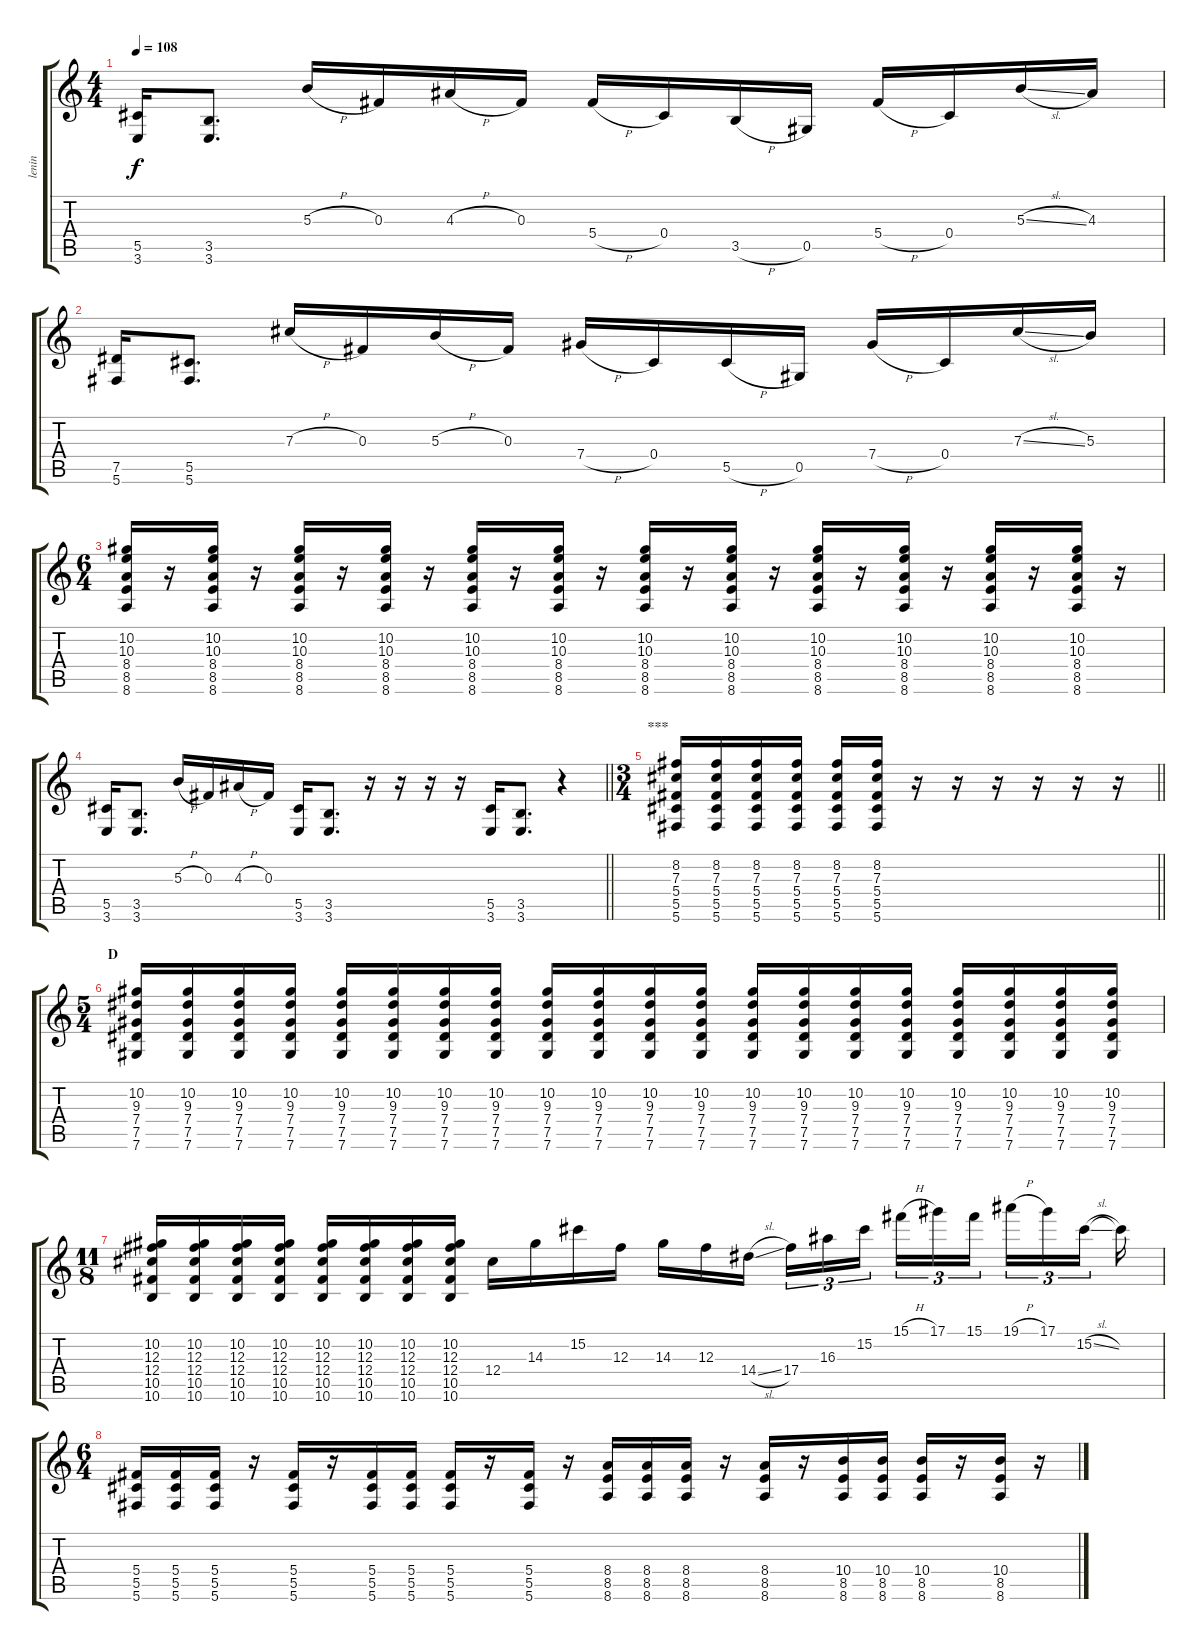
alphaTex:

\track ("lenin" "lenin") {instrument distortionguitar}
\staff {score tabs}
\tuning (Eb4 Bb3 Gb3 Db3 Ab2 Db2) {hide}
\ts (4 4)
\tempo 108
\clef g2
\ks c
(5.5 3.6).16{dy f} (3.5 3.6).8{d} 5.3{h}.16 0.3.16 4.3{h}.16 0.3.16 5.4{h}.16 0.4.16 3.5{h}.16 0.5.16 5.4{h}.16 0.4.16 5.3{sl}.16 4.3.16 |
(7.5 5.6).16 (5.5 5.6).8{d} 7.3{h}.16 0.3.16 5.3{h}.16 0.3.16 7.4{h}.16 0.4.16 5.5{h}.16 0.5.16 7.4{h}.16 0.4.16 7.3{sl}.16 5.3.16 |
\ts (6 4)
(10.2 10.3 8.4 8.5 8.6).16 r.16 (10.2 10.3 8.4 8.5 8.6).16 r.16 (10.2 10.3 8.4 8.5 8.6).16 r.16 (10.2 10.3 8.4 8.5 8.6).16 r.16 (10.2 10.3 8.4 8.5 8.6).16 r.16 (10.2 10.3 8.4 8.5 8.6).16 r.16 (10.2 10.3 8.4 8.5 8.6).16 r.16 (10.2 10.3 8.4 8.5 8.6).16 r.16 (10.2 10.3 8.4 8.5 8.6).16 r.16 (10.2 10.3 8.4 8.5 8.6).16 r.16 (10.2 10.3 8.4 8.5 8.6).16 r.16 (10.2 10.3 8.4 8.5 8.6).16 r.16 |
\barLineRight lightlight
(5.5 3.6).16 (3.5 3.6).8{d} 5.3{h}.16 0.3.16 4.3{h}.16 0.3.16 (5.5 3.6).16 (3.5 3.6).8{d} r.16 r.16 r.16 r.16 (5.5 3.6).16 (3.5 3.6).8{d} r.4 |
\ts (3 4)
\section ("" "***")
\barLineRight lightlight
(8.2 7.3 5.4 5.5 5.6).16 (8.2 7.3 5.4 5.5 5.6).16 (8.2 7.3 5.4 5.5 5.6).16 (8.2 7.3 5.4 5.5 5.6).16 (8.2 7.3 5.4 5.5 5.6).16 (8.2 7.3 5.4 5.5 5.6).16 r.16 r.16 r.16 r.16 r.16 r.16 |
\ts (5 4)
\section ("" "D")
(10.2 9.3 7.4 7.5 7.6).16 (10.2 9.3 7.4 7.5 7.6).16 (10.2 9.3 7.4 7.5 7.6).16 (10.2 9.3 7.4 7.5 7.6).16 (10.2 9.3 7.4 7.5 7.6).16 (10.2 9.3 7.4 7.5 7.6).16 (10.2 9.3 7.4 7.5 7.6).16 (10.2 9.3 7.4 7.5 7.6).16 (10.2 9.3 7.4 7.5 7.6).16 (10.2 9.3 7.4 7.5 7.6).16 (10.2 9.3 7.4 7.5 7.6).16 (10.2 9.3 7.4 7.5 7.6).16 (10.2 9.3 7.4 7.5 7.6).16 (10.2 9.3 7.4 7.5 7.6).16 (10.2 9.3 7.4 7.5 7.6).16 (10.2 9.3 7.4 7.5 7.6).16 (10.2 9.3 7.4 7.5 7.6).16 (10.2 9.3 7.4 7.5 7.6).16 (10.2 9.3 7.4 7.5 7.6).16 (10.2 9.3 7.4 7.5 7.6).16 |
\ts (11 8)
(10.2 12.3 12.4 10.5 10.6).16 (10.2 12.3 12.4 10.5 10.6).16 (10.2 12.3 12.4 10.5 10.6).16 (10.2 12.3 12.4 10.5 10.6).16 (10.2 12.3 12.4 10.5 10.6).16 (10.2 12.3 12.4 10.5 10.6).16 (10.2 12.3 12.4 10.5 10.6).16 (10.2 12.3 12.4 10.5 10.6).16 12.4.16 14.3.16 15.2.16 12.3.16 14.3.16 12.3.16 14.4{sl}.16{beam splitsecondary} 17.4.16{tu (3 2)} 16.3.16{tu (3 2)} 15.2.16{tu (3 2) beam splitsecondary} 15.1{h}.16{tu (3 2)} 17.1.16{tu (3 2)} 15.1.16{tu (3 2) beam splitsecondary} 19.1{h}.16{tu (3 2)} 17.1.16{tu (3 2)} 15.2{sl}.16{tu (3 2)} 15.2{t}.16 |
\ts (6 4)
(5.4 5.5 5.6).16 (5.4 5.5 5.6).16 (5.4 5.5 5.6).16 r.16 (5.4 5.5 5.6).16 r.16 (5.4 5.5 5.6).16 (5.4 5.5 5.6).16 (5.4 5.5 5.6).16 r.16 (5.4 5.5 5.6).16 r.16 (8.4 8.5 8.6).16 (8.4 8.5 8.6).16 (8.4 8.5 8.6).16 r.16 (8.4 8.5 8.6).16 r.16 (10.4 8.5 8.6).16 (10.4 8.5 8.6).16 (10.4 8.5 8.6).16 r.16 (10.4 8.5 8.6).16 r.16
